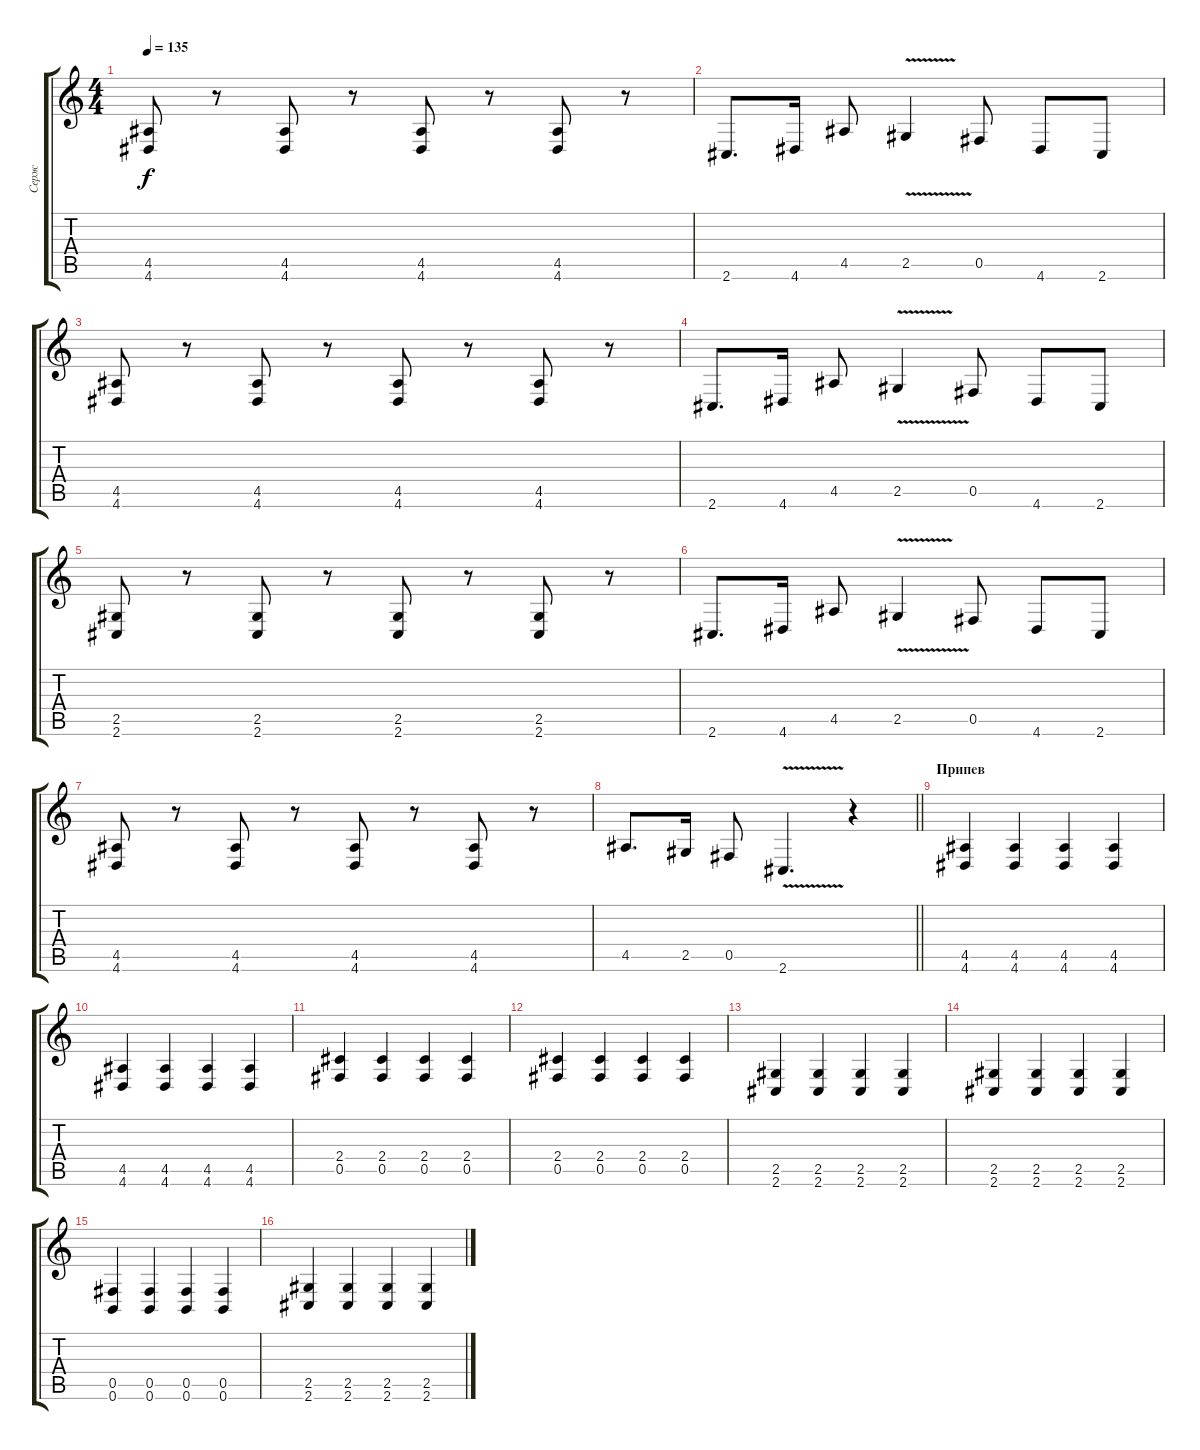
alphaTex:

\track ("Серж" "Серж") {instrument overdrivenguitar}
\staff {score tabs}
\tuning (Db4 Ab3 E3 B2 Gb2 B1) {hide}
\ts (4 4)
\tempo 135
\clef g2
\ks c
(4.5 4.6).8{dy f} r.8 (4.5 4.6).8 r.8 (4.5 4.6).8 r.8 (4.5 4.6).8 r.8 |
2.6.8{d} 4.6.16 4.5.8 2.5{v}.4 0.5.8 4.6.8 2.6.8 |
(4.5 4.6).8 r.8 (4.5 4.6).8 r.8 (4.5 4.6).8 r.8 (4.5 4.6).8 r.8 |
2.6.8{d} 4.6.16 4.5.8 2.5{v}.4 0.5.8 4.6.8 2.6.8 |
(2.5 2.6).8 r.8 (2.5 2.6).8 r.8 (2.5 2.6).8 r.8 (2.5 2.6).8 r.8 |
2.6.8{d} 4.6.16 4.5.8 2.5{v}.4 0.5.8 4.6.8 2.6.8 |
(4.5 4.6).8 r.8 (4.5 4.6).8 r.8 (4.5 4.6).8 r.8 (4.5 4.6).8 r.8 |
\barLineRight lightlight
4.5.8{d} 2.5.16 0.5.8 2.6{v}.4{d} r.4 |
\section ("" "Припев")
(4.5 4.6).4 (4.5 4.6).4 (4.5 4.6).4 (4.5 4.6).4 |
(4.5 4.6).4 (4.5 4.6).4 (4.5 4.6).4 (4.5 4.6).4 |
(2.4 0.5).4 (2.4 0.5).4 (2.4 0.5).4 (2.4 0.5).4 |
(2.4 0.5).4 (2.4 0.5).4 (2.4 0.5).4 (2.4 0.5).4 |
(2.5 2.6).4 (2.5 2.6).4 (2.5 2.6).4 (2.5 2.6).4 |
(2.5 2.6).4 (2.5 2.6).4 (2.5 2.6).4 (2.5 2.6).4 |
(0.5 0.6).4 (0.5 0.6).4 (0.5 0.6).4 (0.5 0.6).4 |
(2.5 2.6).4 (2.5 2.6).4 (2.5 2.6).4 (2.5 2.6).4
